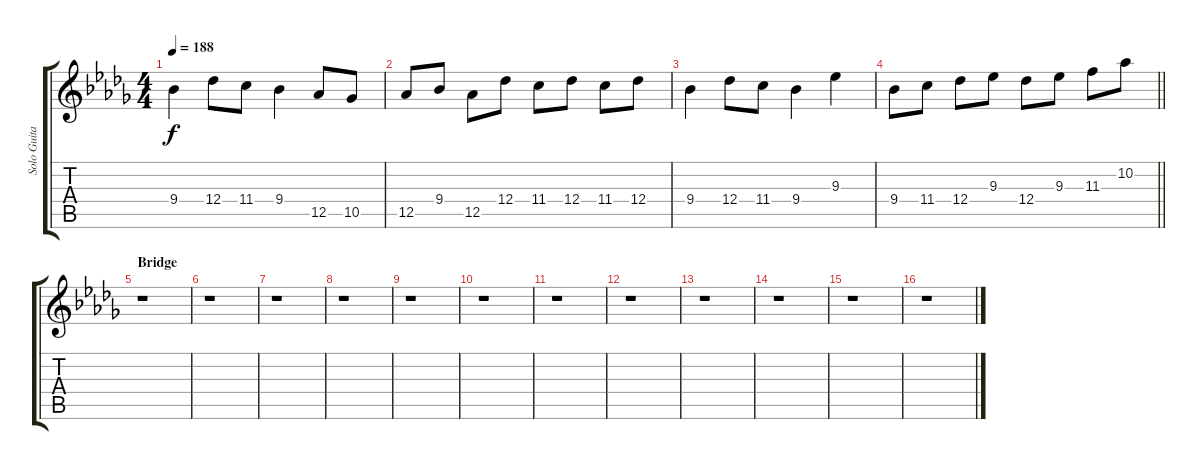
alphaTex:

\track ("Solo Guitar I" "Solo Guita") {instrument overdrivenguitar}
\staff {score tabs}
\tuning (Eb4 Bb3 Gb3 Db3 Ab2 Db2) {hide}
\ts (4 4)
\tempo 188
\clef g2
\ks db
9.4.4{dy f} 12.4.8 11.4.8 9.4.4 12.5.8 10.5.8 |
12.5.8 9.4.8 12.5.8 12.4.8 11.4.8 12.4.8 11.4.8 12.4.8 |
9.4.4 12.4.8 11.4.8 9.4.4 9.3.4 |
\barLineRight lightlight
9.4.8 11.4.8 12.4.8 9.3.8 12.4.8 9.3.8 11.3.8 10.2.8 |
\section ("" "Bridge")
r.1 |
r.1 |
r.1 |
r.1 |
r.1 |
r.1 |
r.1 |
r.1 |
r.1 |
r.1 |
r.1 |
r.1
